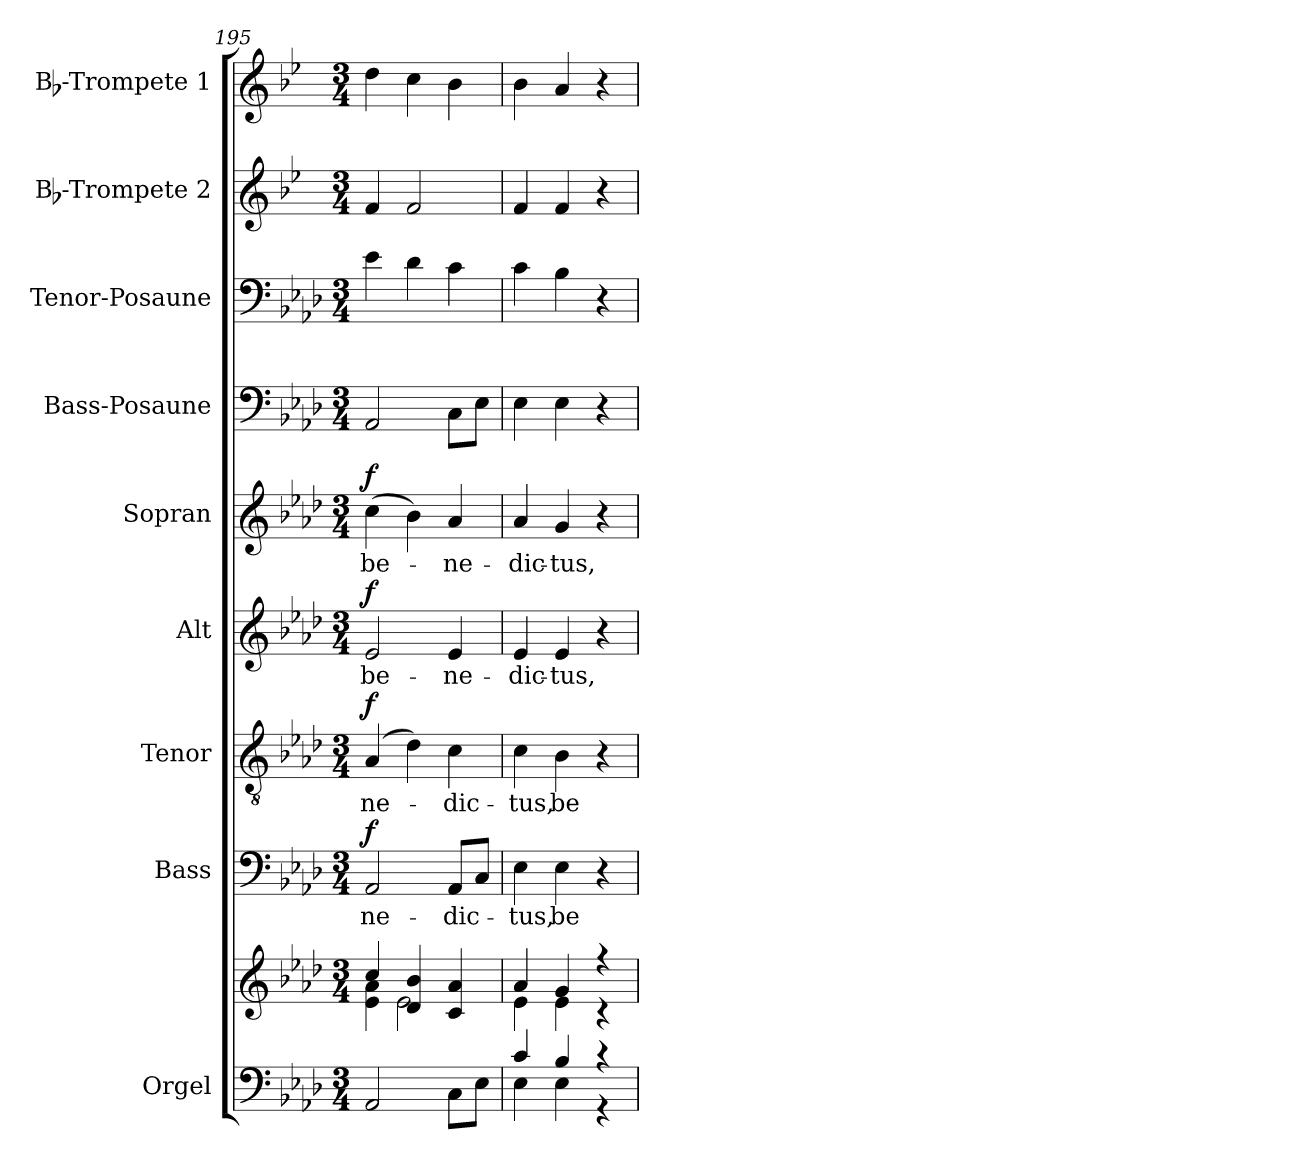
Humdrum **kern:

**kern	**kern	**kern	**text	**dynam	**kern	**text	**dynam	**kern	**text	**dynam	**kern	**text	**dynam	**kern	**kern	**kern	**kern
*part9	*part9	*part8	*part8	*part8	*part7	*part7	*part7	*part6	*part6	*part6	*part5	*part5	*part5	*part4	*part3	*part2	*part1
*staff10	*staff9	*staff8	*staff8	*staff8	*staff7	*staff7	*staff7	*staff6	*staff6	*staff6	*staff5	*staff5	*staff5	*staff4	*staff3	*staff2	*staff1
*I"Orgel	*	*I"Bass	*	*	*I"Tenor	*	*	*I"Alt	*	*	*I"Sopran	*	*	*I"Bass-Posaune	*I"Tenor-Posaune	*I"Bb-Trompete 2	*I"Bb-Trompete 1
*I'Org.	*	*I'B.	*	*	*I'T.	*	*	*I'A.	*	*	*I'S.	*	*	*I'B. Pos.	*I'T. Pos.	*I'Trp. 2	*I'Trp. 1
*clefF4	*clefG2	*clefF4	*	*	*clefGv2	*	*	*clefG2	*	*	*clefG2	*	*	*clefF4	*clefF4	*clefG2	*clefG2
*	*	*	*	*	*	*	*	*	*	*	*	*	*	*	*	*ITrd1c2	*ITrd1c2
*k[b-e-a-d-]	*k[b-e-a-d-]	*k[b-e-a-d-]	*	*	*k[b-e-a-d-]	*	*	*k[b-e-a-d-]	*	*	*k[b-e-a-d-]	*	*	*k[b-e-a-d-]	*k[b-e-a-d-]	*k[b-e-a-d-]	*k[b-e-a-d-]
*A-:	*A-:	*A-:	*	*	*A-:	*	*	*A-:	*	*	*A-:	*	*	*A-:	*A-:	*A-:	*A-:
*M3/4	*M3/4	*M3/4	*	*	*M3/4	*	*	*M3/4	*	*	*M3/4	*	*	*M3/4	*M3/4	*M3/4	*M3/4
=195	=195	=195	=195	=195	=195	=195	=195	=195	=195	=195	=195	=195	=195	=195	=195	=195	=195
*	*^	*	*	*	*	*	*	*	*	*	*	*	*	*	*	*	*
!	!	!	!	!LO:LY:b	!LO:DY:a	!	!LO:LY:b	!LO:DY:a	!	!LO:LY:b	!LO:DY:a	!	!LO:LY:b	!LO:DY:a	!	!	!	!
2AA-/	4cc/	4e-\ 4a-\	2AA-/	-ne-	f	(4A-/	-ne-	f	2e-/	be-	f	(>4cc\	be-	f	2AA-/	4e-\	4e-/	4cc\
.	4d-/ 4b-/	2e-\	.	.	.	4d-\)	.	.	.	.	.	4b-\)	.	.	.	4d-\	2e-/	4b-\
!	!	!	!	!LO:LY:b	!	!	!LO:LY:b	!	!	!LO:LY:b	!	!	!LO:LY:b	!	!	!	!	!
8C\L	4c/ 4a-/	.	8AA-/L	-dic-	.	4c\	-dic-	.	4e-/	-ne-	.	4a-/	-ne-	.	8C\L	4c\	.	4a-\
8E-\J	.	.	8C/J	.	.	.	.	.	.	.	.	.	.	.	8E-\J	.	.	.
=196	=196	=196	=196	=196	=196	=196	=196	=196	=196	=196	=196	=196	=196	=196	=196	=196	=196	=196
*^	*	*	*	*	*	*	*	*	*	*	*	*	*	*	*	*	*	*
!	!	!	!	!	!LO:LY:b	!	!	!LO:LY:b	!	!	!LO:LY:b	!	!	!LO:LY:b	!	!	!	!	!
4c/	4E-\	4a-/	4e-\	4E-\	-tus,	.	4c\	-tus,	.	4e-/	-dic-	.	4a-/	-dic-	.	4E-\	4c\	4e-/	4a-\
!	!	!	!	!	!LO:LY:b	!	!	!LO:LY:b	!	!	!LO:LY:b	!	!	!LO:LY:b	!	!	!	!	!
4B-/	4E-\	4g/	4e-\	4E-\	be-	.	4B-\	be-	.	4e-/	-tus,	.	4g/	-tus,	.	4E-\	4B-\	4e-/	4g/
4r	4r	4r	4r	4r	.	.	4r	.	.	4r	.	.	4r	.	.	4r	4r	4r	4r
*v	*v	*	*	*	*	*	*	*	*	*	*	*	*	*	*	*	*	*	*
*	*v	*v	*	*	*	*	*	*	*	*	*	*	*	*	*	*	*	*
=	=	=	=	=	=	=	=	=	=	=	=	=	=	=	=	=	=
*-	*-	*-	*-	*-	*-	*-	*-	*-	*-	*-	*-	*-	*-	*-	*-	*-	*-
